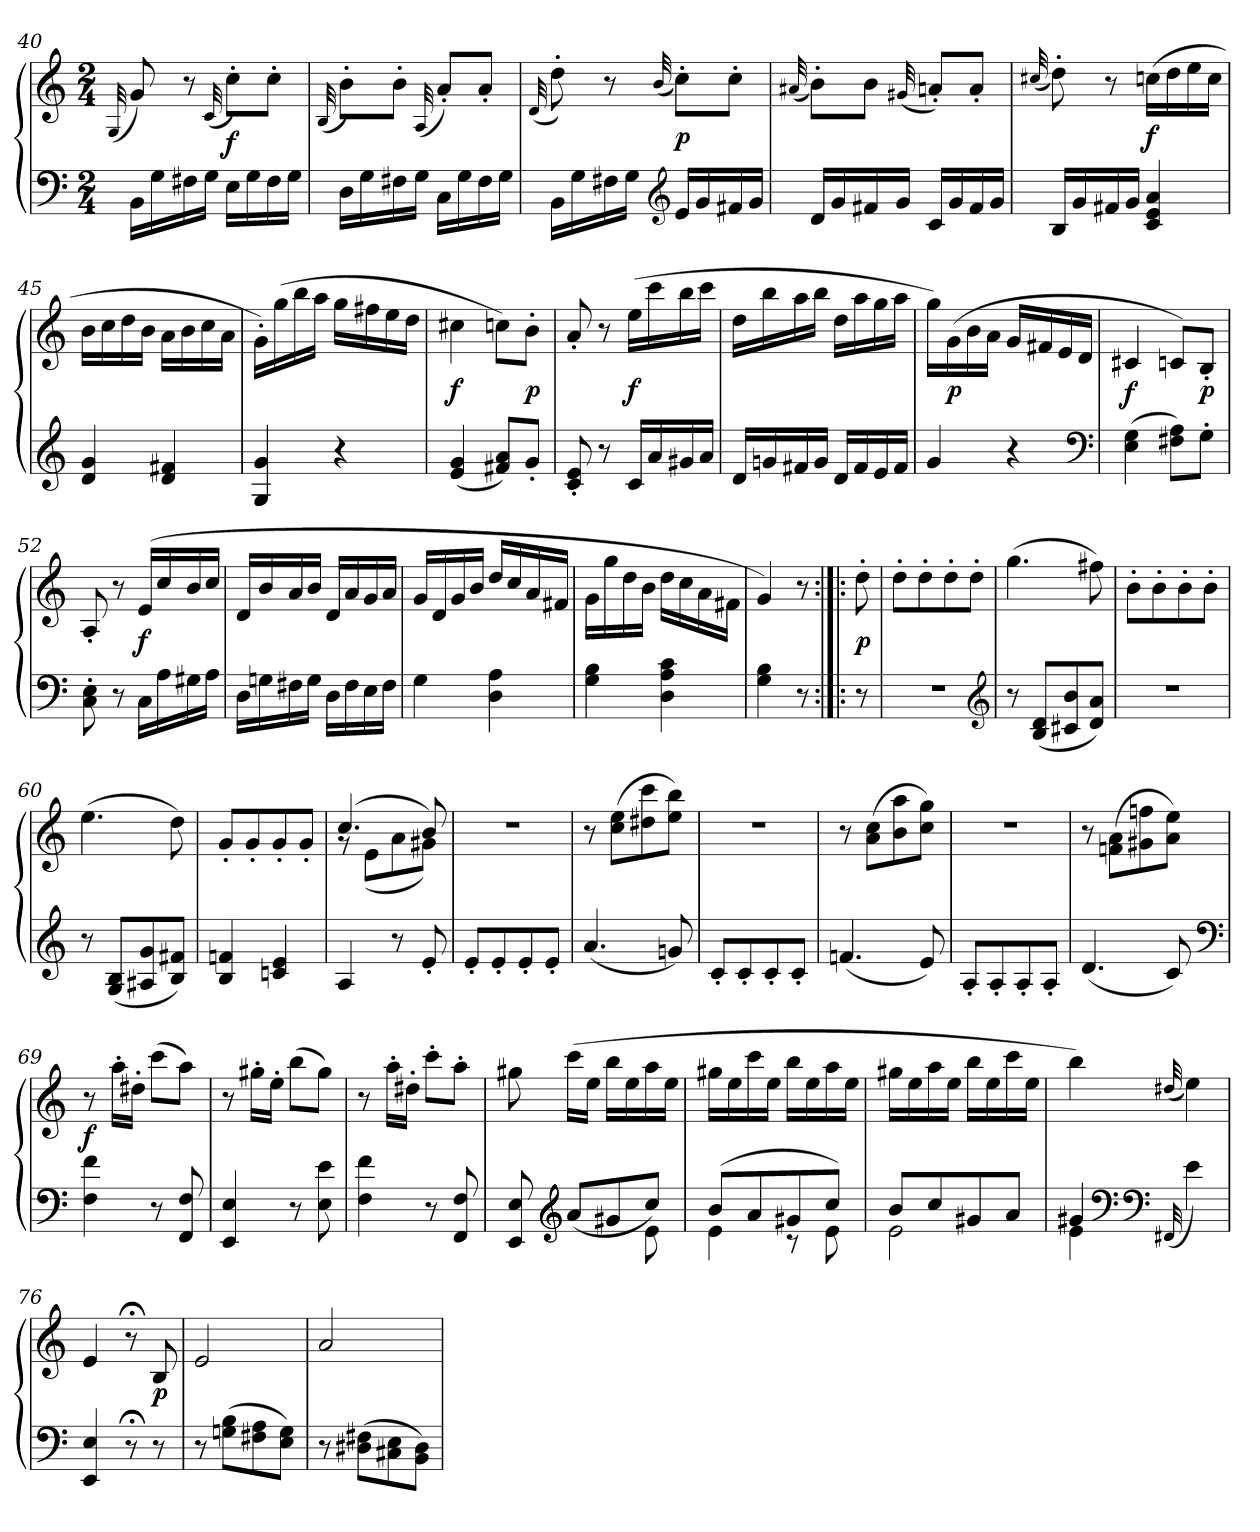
**kern	**kern	**dynam
*part1	*part1	*part1
*staff2	*staff1	*staff1/2
*clefF4	*clefG2	*
*k[]	*k[]	*
*M2/4	*M2/4	*
=40	=40	=40
.	(32qqG	.
16BBLL	8g)	.
16G	.	.
16F#X	8r	.
16GJJ	.	.
.	(>32qqc	.
16ELL	8cc'L)	f
16G	.	.
16F#	8cc'J	.
16GJJ	.	.
=41	=41	=41
.	(>32qqB	.
16DLL	8b'L)	.
16G	.	.
16F#X	8b'J	.
16GJJ	.	.
.	(32qqA	.
16CLL	8a'L)	.
16G	.	.
16F#	8a'J	.
16GJJ	.	.
=42	=42	=42
.	(>32qqd	.
16BBLL	8dd')	.
16G	.	.
16F#X	8r	.
16GJJ	.	.
*clefG2	*	*
.	(32qqb	.
16eLL	8cc'L)	p
16g	.	.
16f#X	8cc'J	.
16gJJ	.	.
=43	=43	=43
.	(32qqa#X	.
16dLL	8b'L)	.
16g	.	.
16f#X	8bJ	.
16gJJ	.	.
.	(32qqg#X	.
16cLL	8an'L)	.
16g	.	.
16f#	8a'J	.
16gJJ	.	.
=44	=44	=44
.	(32qqcc#X	.
16BLL	8dd')	.
16g	.	.
16f#X	8r	.
16gJJ	.	.
4c 4e 4a	(16ccnLL	f
.	16dd	.
.	16ee	.
.	16ccJJ	.
=45	=45	=45
4d 4g	16bLL	.
.	16cc	.
.	16dd	.
.	16bJJ	.
4d 4f#X	16aLL	.
.	16b	.
.	16cc	.
.	16aJJ	.
=46	=46	=46
4G 4g	16g'LL)	.
.	(16gg	.
.	16bb	.
.	16aaJJ	.
4r	16ggLL	.
.	16ff#X	.
.	16ee	.
.	16ddJJ	.
=47	=47	=47
(4e 4g	4cc#X	f
8f#X 8aL)	8ccnL)	.
8g'J	8b'J	p
=48	=48	=48
8c' 8e'	8a'	.
8r	8r	.
16cLL	(16eeLL	f
16a	16ccc	.
16g#X	16bb	.
16aJJ	16cccJJ	.
=49	=49	=49
16dLL	16ddLL	.
16gn	16bb	.
16f#X	16aa	.
16gJJ	16bbJJ	.
16dLL	16ddLL	.
16f#	16aa	.
16e	16gg	.
16f#JJ	16aaJJ	.
=50	=50	=50
4g	16ggLL)	.
.	(16g	p
.	16b	.
.	16aJJ	.
4r	16gLL	.
.	16f#X	.
.	16e	.
.	16dJJ	.
*clefF4	*	*
=51	=51	=51
(4E 4G	4c#X	f
8F#X 8AL)	8cnL)	.
8G'J	8B'J	p
=52	=52	=52
8C' 8E'	8A'	.
8r	8r	.
16CLL	(16eLL	f
16A	16cc	.
16G#X	16b	.
16AJJ	16ccJJ	.
=53	=53	=53
16DLL	16dLL	.
16Gn	16b	.
16F#X	16a	.
16GJJ	16bJJ	.
16DLL	16dLL	.
16F#	16a	.
16E	16g	.
16F#JJ	16aJJ	.
=54	=54	=54
4G	16gLL	.
.	16d	.
.	16g	.
.	16bJJ	.
4D 4A	16ddLL	.
.	16cc	.
.	16a	.
.	16f#XJJ	.
=55	=55	=55
4G 4B	16gLL	.
.	16gg	.
.	16dd	.
.	16bJJ	.
4D 4A 4c	16dd\LL	.
.	16cc\	.
.	16a\	.
.	16f#X\JJ	.
=56	=56	=56
4G 4B	4g)	.
8r	8r	.
=:|!|:	=:|!|:	=:|!|:
8r	8dd'	p
=57	=57	=57
2r	8dd'L	.
.	8dd'	.
.	8dd'	.
.	8dd'J	.
*clefG2	*	*
=58	=58	=58
8r	(4.gg	.
(8B 8dL	.	.
8c#X 8b	.	.
8d 8aJ)	8ff#X)	.
=59	=59	=59
2r	8b'L	.
.	8b'	.
.	8b'	.
.	8b'J	.
=60	=60	=60
8r	(4.ee	.
(8G 8BL	.	.
8A#X 8g	.	.
8B 8f#XJ)	8dd)	.
=61	=61	=61
4B 4fn	8g'L	.
.	8g'	.
4cn 4e	8g'	.
.	8g'J	.
=62	=62	=62
*	*^	*
4A	(4.cc	8rg	.
.	.	(8eL	.
8r	.	8a	.
8e'	8b)	8g#XJ)	.
*	*v	*v	*
=63	=63	=63
8e'L	2r	.
8e'	.	.
8e'	.	.
8e'J	.	.
=64	=64	=64
(4.a	8r	.
.	(8cc 8eeL	.
.	8dd#X 8ccc	.
8gn)	8ee 8bbJ)	.
=65	=65	=65
8c'L	2r	.
8c'	.	.
8c'	.	.
8c'J	.	.
=66	=66	=66
(4.fn	8r	.
.	(8a 8ccL	.
.	8b 8aa	.
8e)	8cc 8ggJ)	.
=67	=67	=67
8A'L	2r	.
8A'	.	.
8A'	.	.
8A'J	.	.
=68	=68	=68
(4.d	8r	.
.	(8fn 8aL	.
.	8g#X 8ffn	.
8c)	8a 8eeJ)	.
*clefF4	*	*
=69	=69	=69
4F 4f	8r	f
.	16aa'LL	.
.	16dd#X'JJ	.
8r	(8cccL	.
8FF 8F	8aaJ)	.
=70	=70	=70
4EE 4E	8r	.
.	16gg#X'LL	.
.	16ee'JJ	.
8r	(8bbL	.
8E 8e	8gg#J)	.
=71	=71	=71
4F 4f	8r	.
.	16aa'LL	.
.	16dd#X'JJ	.
8r	8ccc'L	.
8FF 8F	8aa'J	.
=72	=72	=72
*^	*	*
8EE 8E	8ryy	8gg#X	.
*clefG2	*	*	*
(>8aL	4ryy	(16cccLL	.
.	.	16eeJJ	.
8g#X	.	16bbLL	.
.	.	16ee	.
8ccJ)	8e	16aa	.
.	.	16eeJJ	.
=73	=73	=73	=73
(8bL	4e	16gg#XLL	.
.	.	16ee	.
8a	.	16ccc	.
.	.	16eeJJ	.
8g#X	8rc	16bbLL	.
.	.	16ee	.
8ccJ)	8e	16aa	.
.	.	16eeJJ	.
=74	=74	=74	=74
8bL	2e	16gg#XLL	.
.	.	16ee	.
8cc	.	16aa	.
.	.	16eeJJ	.
8g#X	.	16bbLL	.
.	.	16ee	.
8aJ	.	16ccc	.
.	.	16eeJJ	.
=75	=75	=75	=75
4g#X	4e	4bb)	.
(<32qqd#X	.	.	.
*clefF4	*	*	*
.	.	(32qqdd#X	.
4e)	4ryy	4ee)	.
*v	*v	*	*
=76	=76	=76
4EE 4E	4e	.
8r;<	8r;<	.
8r	8B	p
=77	=77	=77
8r	2e	.
(8Gn 8BL	.	.
8F#X 8A	.	.
8E 8GJ)	.	.
=78	=78	=78
8r	2a	.
(8D#X 8F#XL	.	.
8C#X 8E	.	.
8BB 8D#J)	.	.
=	=	=
*-	*-	*-
